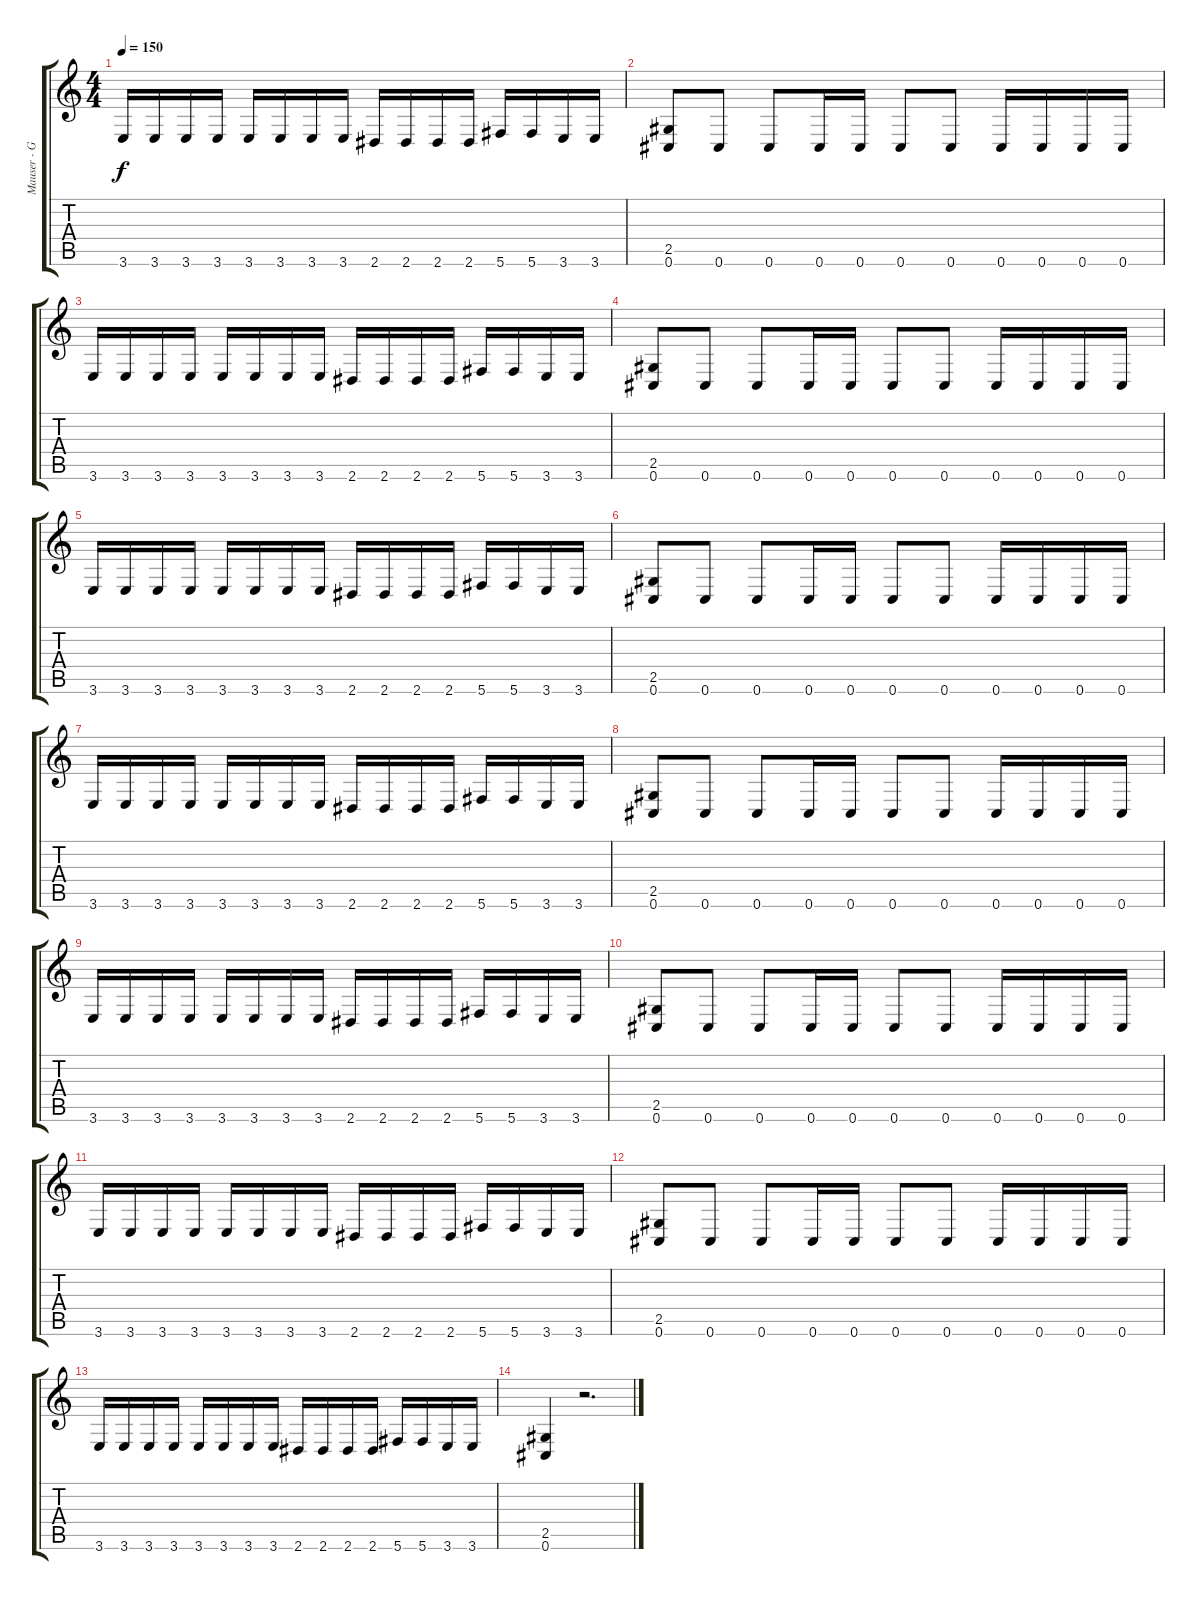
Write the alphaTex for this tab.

\track ("Mauser - Guitar" "Mauser - G") {instrument distortionguitar}
\staff {score tabs}
\tuning (Db4 Ab3 E3 B2 Gb2 Db2) {hide}
\ts (4 4)
\tempo 150
\clef g2
\ks c
3.6.16{dy f} 3.6.16 3.6.16 3.6.16 3.6.16 3.6.16 3.6.16 3.6.16 2.6.16 2.6.16 2.6.16 2.6.16 5.6.16 5.6.16 3.6.16 3.6.16 |
(2.5 0.6).8 0.6.8 0.6.8 0.6.16 0.6.16 0.6.8 0.6.8 0.6.16 0.6.16 0.6.16 0.6.16 |
3.6.16 3.6.16 3.6.16 3.6.16 3.6.16 3.6.16 3.6.16 3.6.16 2.6.16 2.6.16 2.6.16 2.6.16 5.6.16 5.6.16 3.6.16 3.6.16 |
(2.5 0.6).8 0.6.8 0.6.8 0.6.16 0.6.16 0.6.8 0.6.8 0.6.16 0.6.16 0.6.16 0.6.16 |
3.6.16 3.6.16 3.6.16 3.6.16 3.6.16 3.6.16 3.6.16 3.6.16 2.6.16 2.6.16 2.6.16 2.6.16 5.6.16 5.6.16 3.6.16 3.6.16 |
(2.5 0.6).8 0.6.8 0.6.8 0.6.16 0.6.16 0.6.8 0.6.8 0.6.16 0.6.16 0.6.16 0.6.16 |
3.6.16 3.6.16 3.6.16 3.6.16 3.6.16 3.6.16 3.6.16 3.6.16 2.6.16 2.6.16 2.6.16 2.6.16 5.6.16 5.6.16 3.6.16 3.6.16 |
(2.5 0.6).8 0.6.8 0.6.8 0.6.16 0.6.16 0.6.8 0.6.8 0.6.16 0.6.16 0.6.16 0.6.16 |
3.6.16 3.6.16 3.6.16 3.6.16 3.6.16 3.6.16 3.6.16 3.6.16 2.6.16 2.6.16 2.6.16 2.6.16 5.6.16 5.6.16 3.6.16 3.6.16 |
(2.5 0.6).8 0.6.8 0.6.8 0.6.16 0.6.16 0.6.8 0.6.8 0.6.16 0.6.16 0.6.16 0.6.16 |
3.6.16 3.6.16 3.6.16 3.6.16 3.6.16 3.6.16 3.6.16 3.6.16 2.6.16 2.6.16 2.6.16 2.6.16 5.6.16 5.6.16 3.6.16 3.6.16 |
(2.5 0.6).8 0.6.8 0.6.8 0.6.16 0.6.16 0.6.8 0.6.8 0.6.16 0.6.16 0.6.16 0.6.16 |
3.6.16 3.6.16 3.6.16 3.6.16 3.6.16 3.6.16 3.6.16 3.6.16 2.6.16 2.6.16 2.6.16 2.6.16 5.6.16 5.6.16 3.6.16 3.6.16 |
(2.5 0.6).4 r.2{d}
